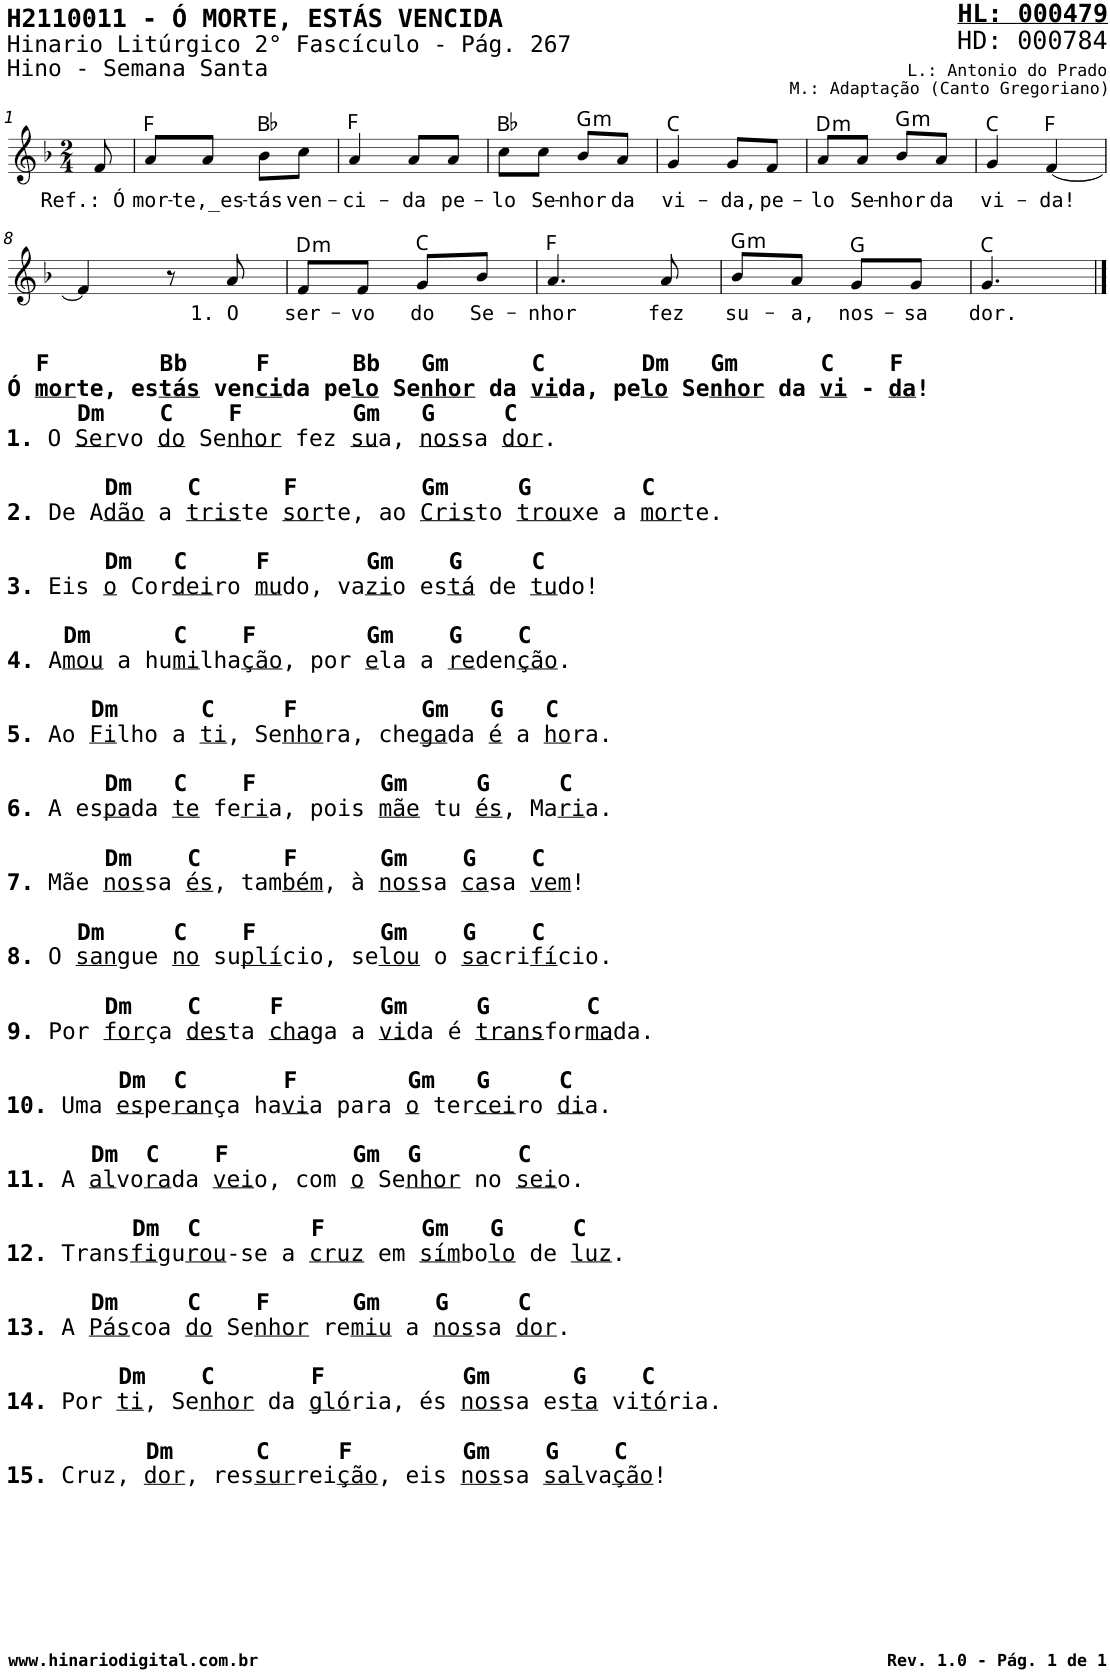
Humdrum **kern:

**kern	**text	**harte
*part1	*part1	*part1
*staff1	*staff1	*
*I"Voz	*	*
*I'V	*	*
*stria5	*	*
*clefG2	*	*
*k[b-]	*	*
*M2/4	*	*
=1	=1	=1
!	!LO:LY:b	!
8f/	Ref.: Ó	.
=2	=2	=2
!	!LO:LY:b	!
8a/L	mor-	F:maj
!	!LO:LY:b	!
8a/J	-te,_es-	.
!	!LO:LY:b	!
8b-\L	-tás	Bb:maj
!	!LO:LY:b	!
8cc\J	ven-	.
=3	=3	=3
!	!LO:LY:b	!
4a/	-ci-	F:maj
!	!LO:LY:b	!
8a/L	-da	.
!	!LO:LY:b	!
8a/J	pe-	.
=4	=4	=4
!	!LO:LY:b	!
8cc\L	-lo	Bb:maj
!	!LO:LY:b	!
8cc\J	Se-	.
!	!LO:LY:b	!LO:H:kt=m
8b-/L	-nhor	G:min
!	!LO:LY:b	!
8a/J	da	.
=5	=5	=5
!	!LO:LY:b	!
4g/	vi-	C:maj
!	!LO:LY:b	!
8g/L	-da,	.
!	!LO:LY:b	!
8f/J	pe-	.
=6	=6	=6
!	!LO:LY:b	!LO:H:kt=m
8a/L	-lo	D:min
!	!LO:LY:b	!
8a/J	Se-	.
!	!LO:LY:b	!LO:H:kt=m
8b-/L	-nhor	G:min
!	!LO:LY:b	!
8a/J	da	.
=7	=7	=7
!	!LO:LY:b	!
4g/	vi-	C:maj
!	!LO:LY:b	!
[4f/	-da!	F:maj
!!LO:LB:g=z
=8	=8	=8
!LO:TX:b:B:t=F        Bb     F      Bb   Gm      C &nbsp;     Dm   Gm      C &nbsp;  F	!	!
!LO:TX:b:t=Ó	!	!
!LO:TX:b:t=mor	!	!
!LO:TX:b:t=te, es	!	!
!LO:TX:b:t=tás	!	!
!LO:TX:b:t=ven	!	!
!LO:TX:b:t=ci	!	!
!LO:TX:b:t=da pe	!	!
!LO:TX:b:t=lo	!	!
!LO:TX:b:t=Se	!	!
!LO:TX:b:t=nhor	!	!
!LO:TX:b:t=da	!	!
!LO:TX:b:t=vi	!	!
!LO:TX:b:t=da, pe	!	!
!LO:TX:b:t=lo	!	!
!LO:TX:b:t=Se	!	!
!LO:TX:b:t=nhor	!	!
!LO:TX:b:t=da	!	!
!LO:TX:b:t=vi	!	!
!LO:TX:b:t=-	!	!
!LO:TX:b:t=da	!	!
!LO:TX:b:t=!	!	!
!LO:TX:b:t=Dm    C    F        Gm   G     C	!	!
!LO:TX:b:t=1.	!	!
!LO:TX:b:t=O	!	!
!LO:TX:b:t=Ser	!	!
!LO:TX:b:t=vo	!	!
!LO:TX:b:t=do	!	!
!LO:TX:b:t=Se	!	!
!LO:TX:b:t=nhor	!	!
!LO:TX:b:t=fez	!	!
!LO:TX:b:t=su	!	!
!LO:TX:b:t=a,	!	!
!LO:TX:b:t=nos	!	!
!LO:TX:b:t=sa	!	!
!LO:TX:b:t=dor	!	!
!LO:TX:b:t=.	!	!
!LO:TX:b:B:t=Dm    C      F         Gm     G        C	!	!
!LO:TX:b:t=2.	!	!
!LO:TX:b:t=De A	!	!
!LO:TX:b:t=dão	!	!
!LO:TX:b:t=a	!	!
!LO:TX:b:t=tris	!	!
!LO:TX:b:t=te	!	!
!LO:TX:b:t=sor	!	!
!LO:TX:b:t=te, ao	!	!
!LO:TX:b:t=Cris	!	!
!LO:TX:b:t=to	!	!
!LO:TX:b:t=trou	!	!
!LO:TX:b:t=xe a	!	!
!LO:TX:b:t=mor	!	!
!LO:TX:b:t=te.	!	!
!LO:TX:b:B:t=Dm   C     F       Gm    G     C	!	!
!LO:TX:b:t=3.	!	!
!LO:TX:b:t=Eis	!	!
!LO:TX:b:t=o	!	!
!LO:TX:b:t=Cor	!	!
!LO:TX:b:t=dei	!	!
!LO:TX:b:t=ro	!	!
!LO:TX:b:t=mu	!	!
!LO:TX:b:t=do, va	!	!
!LO:TX:b:t=zi	!	!
!LO:TX:b:t=o es	!	!
!LO:TX:b:t=tá	!	!
!LO:TX:b:t=de	!	!
!LO:TX:b:t=tu	!	!
!LO:TX:b:t=do!	!	!
!LO:TX:b:B:t=Dm      C    F        Gm    G    C	!	!
!LO:TX:b:t=4.	!	!
!LO:TX:b:t=A	!	!
!LO:TX:b:t=mou	!	!
!LO:TX:b:t=a hu	!	!
!LO:TX:b:t=mi	!	!
!LO:TX:b:t=lha	!	!
!LO:TX:b:t=ção	!	!
!LO:TX:b:t=, por	!	!
!LO:TX:b:t=e	!	!
!LO:TX:b:t=la a	!	!
!LO:TX:b:t=re	!	!
!LO:TX:b:t=den	!	!
!LO:TX:b:t=ção	!	!
!LO:TX:b:t=.	!	!
!LO:TX:b:B:t=Dm      C     F         Gm   G   C	!	!
!LO:TX:b:t=5.	!	!
!LO:TX:b:t=Ao	!	!
!LO:TX:b:t=Fi	!	!
!LO:TX:b:t=lho a	!	!
!LO:TX:b:t=ti	!	!
!LO:TX:b:t=, Se	!	!
!LO:TX:b:t=nho	!	!
!LO:TX:b:t=ra, che	!	!
!LO:TX:b:t=ga	!	!
!LO:TX:b:t=da	!	!
!LO:TX:b:t=é	!	!
!LO:TX:b:t=a	!	!
!LO:TX:b:t=ho	!	!
!LO:TX:b:t=ra.	!	!
!LO:TX:b:B:t=Dm   C    F         Gm     G     C	!	!
!LO:TX:b:t=6.	!	!
!LO:TX:b:t=A es	!	!
!LO:TX:b:t=pa	!	!
!LO:TX:b:t=da	!	!
!LO:TX:b:t=te	!	!
!LO:TX:b:t=fe	!	!
!LO:TX:b:t=ri	!	!
!LO:TX:b:t=a, pois	!	!
!LO:TX:b:t=mãe	!	!
!LO:TX:b:t=tu	!	!
!LO:TX:b:t=és	!	!
!LO:TX:b:t=, Ma	!	!
!LO:TX:b:t=ri	!	!
!LO:TX:b:t=a.	!	!
!LO:TX:b:B:t=Dm    C      F      Gm    G    C	!	!
!LO:TX:b:t=7.	!	!
!LO:TX:b:t=Mãe	!	!
!LO:TX:b:t=nos	!	!
!LO:TX:b:t=sa	!	!
!LO:TX:b:t=és	!	!
!LO:TX:b:t=, tam	!	!
!LO:TX:b:t=bém	!	!
!LO:TX:b:t=, à	!	!
!LO:TX:b:t=nos	!	!
!LO:TX:b:t=sa	!	!
!LO:TX:b:t=ca	!	!
!LO:TX:b:t=sa	!	!
!LO:TX:b:t=vem	!	!
!LO:TX:b:t=!	!	!
!LO:TX:b:B:t=Dm     C    F         Gm    G    C	!	!
!LO:TX:b:t=8.	!	!
!LO:TX:b:t=O	!	!
!LO:TX:b:t=san	!	!
!LO:TX:b:t=gue	!	!
!LO:TX:b:t=no	!	!
!LO:TX:b:t=su	!	!
!LO:TX:b:t=plí	!	!
!LO:TX:b:t=cio, se	!	!
!LO:TX:b:t=lou	!	!
!LO:TX:b:t=o	!	!
!LO:TX:b:t=sa	!	!
!LO:TX:b:t=cri	!	!
!LO:TX:b:t=fí	!	!
!LO:TX:b:t=cio.	!	!
!LO:TX:b:B:t=Dm    C     F       Gm     G       C	!	!
!LO:TX:b:t=9.	!	!
!LO:TX:b:t=Por	!	!
!LO:TX:b:t=for	!	!
!LO:TX:b:t=ça	!	!
!LO:TX:b:t=des	!	!
!LO:TX:b:t=ta	!	!
!LO:TX:b:t=cha	!	!
!LO:TX:b:t=ga a	!	!
!LO:TX:b:t=vi	!	!
!LO:TX:b:t=da é	!	!
!LO:TX:b:t=trans	!	!
!LO:TX:b:t=for	!	!
!LO:TX:b:t=ma	!	!
!LO:TX:b:t=da.	!	!
!LO:TX:b:B:t=Dm  C       F        Gm   G     C	!	!
!LO:TX:b:t=10.	!	!
!LO:TX:b:t=Uma	!	!
!LO:TX:b:t=es	!	!
!LO:TX:b:t=pe	!	!
!LO:TX:b:t=ran	!	!
!LO:TX:b:t=ça ha	!	!
!LO:TX:b:t=vi	!	!
!LO:TX:b:t=a para	!	!
!LO:TX:b:t=o	!	!
!LO:TX:b:t=ter	!	!
!LO:TX:b:t=cei	!	!
!LO:TX:b:t=ro	!	!
!LO:TX:b:t=di	!	!
!LO:TX:b:t=a.	!	!
!LO:TX:b:B:t=Dm  C    F         Gm  G       C	!	!
!LO:TX:b:t=11.	!	!
!LO:TX:b:t=A	!	!
!LO:TX:b:t=al	!	!
!LO:TX:b:t=vo	!	!
!LO:TX:b:t=ra	!	!
!LO:TX:b:t=da	!	!
!LO:TX:b:t=vei	!	!
!LO:TX:b:t=o, com	!	!
!LO:TX:b:t=o	!	!
!LO:TX:b:t=Se	!	!
!LO:TX:b:t=nhor	!	!
!LO:TX:b:t=no	!	!
!LO:TX:b:t=sei	!	!
!LO:TX:b:t=o.	!	!
!LO:TX:b:B:t=Dm  C        F       Gm   G     C	!	!
!LO:TX:b:t=12.	!	!
!LO:TX:b:t=Trans	!	!
!LO:TX:b:t=fi	!	!
!LO:TX:b:t=gu	!	!
!LO:TX:b:t=rou	!	!
!LO:TX:b:t=-se a	!	!
!LO:TX:b:t=cruz	!	!
!LO:TX:b:t=em	!	!
!LO:TX:b:t=sím	!	!
!LO:TX:b:t=bo	!	!
!LO:TX:b:t=lo	!	!
!LO:TX:b:t=de	!	!
!LO:TX:b:t=luz	!	!
!LO:TX:b:t=.	!	!
!LO:TX:b:B:t=Dm     C    F      Gm    G     C	!	!
!LO:TX:b:t=13.	!	!
!LO:TX:b:t=A	!	!
!LO:TX:b:t=Pás	!	!
!LO:TX:b:t=coa	!	!
!LO:TX:b:t=do	!	!
!LO:TX:b:t=Se	!	!
!LO:TX:b:t=nhor	!	!
!LO:TX:b:t=re	!	!
!LO:TX:b:t=miu	!	!
!LO:TX:b:t=a	!	!
!LO:TX:b:t=nos	!	!
!LO:TX:b:t=sa	!	!
!LO:TX:b:t=dor	!	!
!LO:TX:b:t=.	!	!
!LO:TX:b:B:t=Dm    C       F          Gm      G    C	!	!
!LO:TX:b:t=14.	!	!
!LO:TX:b:t=Por	!	!
!LO:TX:b:t=ti	!	!
!LO:TX:b:t=, Se	!	!
!LO:TX:b:t=nhor	!	!
!LO:TX:b:t=da	!	!
!LO:TX:b:t=gló	!	!
!LO:TX:b:t=ria, és	!	!
!LO:TX:b:t=nos	!	!
!LO:TX:b:t=sa es	!	!
!LO:TX:b:t=ta	!	!
!LO:TX:b:t=vi	!	!
!LO:TX:b:t=tó	!	!
!LO:TX:b:t=ria.	!	!
!LO:TX:b:B:t=Dm      C     F        Gm    G    C	!	!
!LO:TX:b:t=15.	!	!
!LO:TX:b:t=Cruz,	!	!
!LO:TX:b:t=dor	!	!
!LO:TX:b:t=, res	!	!
!LO:TX:b:t=sur	!	!
!LO:TX:b:t=rei	!	!
!LO:TX:b:t=ção	!	!
!LO:TX:b:t=, eis	!	!
!LO:TX:b:t=nos	!	!
!LO:TX:b:t=sa	!	!
!LO:TX:b:t=sal	!	!
!LO:TX:b:t=va	!	!
!LO:TX:b:t=ção	!	!
!LO:TX:b:t=!	!	!
4f/]	.	.
8r	.	.
!	!LO:LY:b	!
8a/	1. O	.
=9	=9	=9
!	!LO:LY:b	!LO:H:kt=m
8f/L	ser-	D:min
!	!LO:LY:b	!
8f/J	-vo	.
!	!LO:LY:b	!
8g/L	do	C:maj
!	!LO:LY:b	!
8b-/J	Se-	.
=10	=10	=10
!	!LO:LY:b	!
4.a/	-nhor	F:maj
!	!LO:LY:b	!
8a/	fez	.
=11	=11	=11
!	!LO:LY:b	!LO:H:kt=m
8b-/L	su-	G:min
!	!LO:LY:b	!
8a/J	-a,	.
!	!LO:LY:b	!
8g/L	nos-	G:maj
!	!LO:LY:b	!
8g/J	-sa	.
=12	=12	=12
!	!LO:LY:b	!
4.g/	dor.	C:maj
==	==	==
*-	*-	*-
